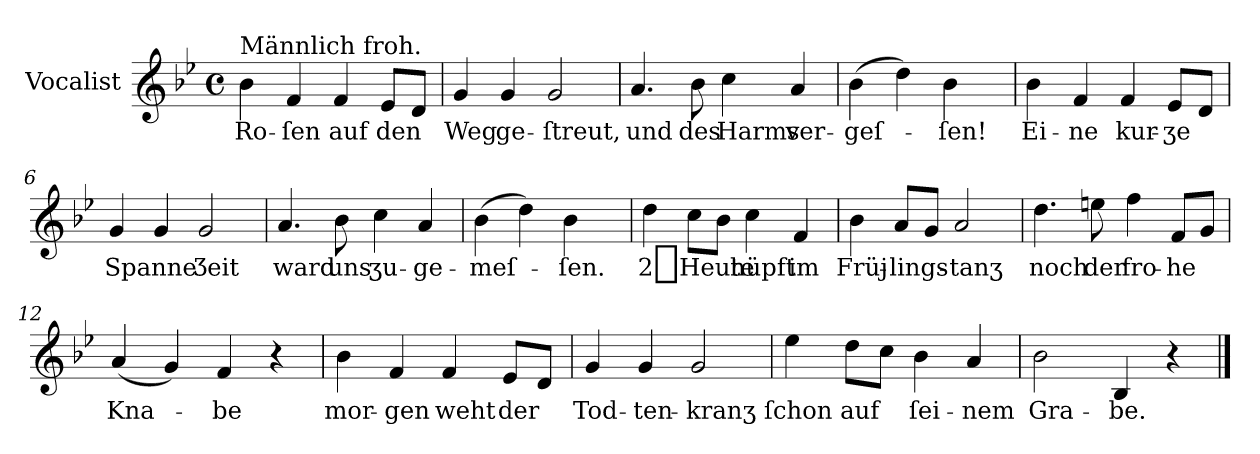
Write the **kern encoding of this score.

**kern	**text
*part1	*part1
*staff1	*staff1
*I"Vocalist	*
*clefG2	*
*k[b-e-]	*
*B-:	*
*M4/4	*
*met(c)	*
=1	=1
!LO:TX:a:t=Männlich froh.	!
4b-	Ro-
4f	-ſen
4f	auf
8e-L	den
8dJ	.
=2	=2
4g	Weg
4g	ge-
2g	-ſtreut,
=3	=3
4.a	und
8b-	des
4cc	Harms
4a	ver-
=4	=4
(4b-	-geſ-
4dd)	.
!LO:N:vis=4	!
2b-	-ſen!
=5	=5
4b-	Ei-
4f	-ne
4f	kur-
8e-L	-ʒe
8dJ	.
=6	=6
4g	Spanne
4g	.
2g	Ʒeit
=7	=7
4.a	ward
8b-	uns
4cc	ʒu-
4a	-ge-
=8	=8
(4b-	-meſ-
4dd)	.
!LO:N:vis=4	!
2b-	-ſen.
=9	=9
4dd	2_Heute
8ccL	.
8b-J	.
4cc	hüpft
4f	im
=10	=10
4b-	Früj-
8aL	-lings-
8gJ	.
2a	-tanʒ
=11	=11
4.dd	noch
8een	der
4ff	fro-
8fL	-he
8gJ	.
=12	=12
(4a	Kna-
4g)	.
4f	-be
4r	.
=13	=13
4b-	mor-
4f	-gen
4f	weht
8e-L	der
8dJ	.
=14	=14
4g	Tod-
4g	-ten-
2g	-kranʒ
=15	=15
4ee-	ſchon
8ddL	auf
8ccJ	.
4b-	ſei-
4a	-nem
=16	=16
2b-	Gra-
4B-	-be.
4r	.
==	==
*-	*-
